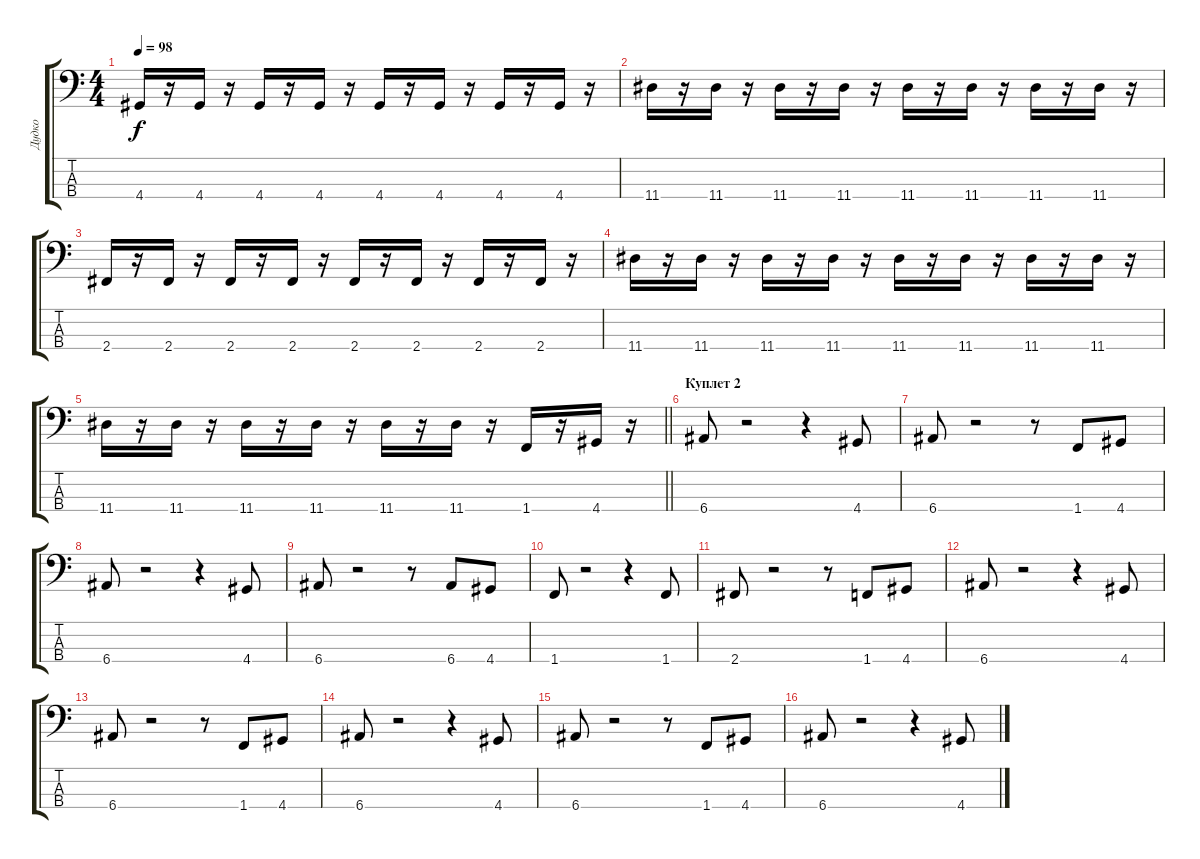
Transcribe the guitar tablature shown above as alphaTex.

\track ("Дудко" "Дудко") {instrument electricbassfinger}
\staff {score tabs}
\tuning (G2 D2 A1 E1) {hide}
\ts (4 4)
\tempo 98
\clef f4
\ks c
4.4.16{dy f} r.16 4.4.16 r.16 4.4.16 r.16 4.4.16 r.16 4.4.16 r.16 4.4.16 r.16 4.4.16 r.16 4.4.16 r.16 |
11.4.16 r.16 11.4.16 r.16 11.4.16 r.16 11.4.16 r.16 11.4.16 r.16 11.4.16 r.16 11.4.16 r.16 11.4.16 r.16 |
2.4.16 r.16 2.4.16 r.16 2.4.16 r.16 2.4.16 r.16 2.4.16 r.16 2.4.16 r.16 2.4.16 r.16 2.4.16 r.16 |
11.4.16 r.16 11.4.16 r.16 11.4.16 r.16 11.4.16 r.16 11.4.16 r.16 11.4.16 r.16 11.4.16 r.16 11.4.16 r.16 |
\barLineRight lightlight
11.4.16 r.16 11.4.16 r.16 11.4.16 r.16 11.4.16 r.16 11.4.16 r.16 11.4.16 r.16 1.4.16 r.16 4.4.16 r.16 |
\section ("" "Куплет 2")
6.4.8 r.2 r.4 4.4.8 |
6.4.8 r.2 r.8 1.4.8 4.4.8 |
6.4.8 r.2 r.4 4.4.8 |
6.4.8 r.2 r.8 6.4.8 4.4.8 |
1.4.8 r.2 r.4 1.4.8 |
2.4.8 r.2 r.8 1.4.8 4.4.8 |
6.4.8 r.2 r.4 4.4.8 |
6.4.8 r.2 r.8 1.4.8 4.4.8 |
6.4.8 r.2 r.4 4.4.8 |
6.4.8 r.2 r.8 1.4.8 4.4.8 |
6.4.8 r.2 r.4 4.4.8
